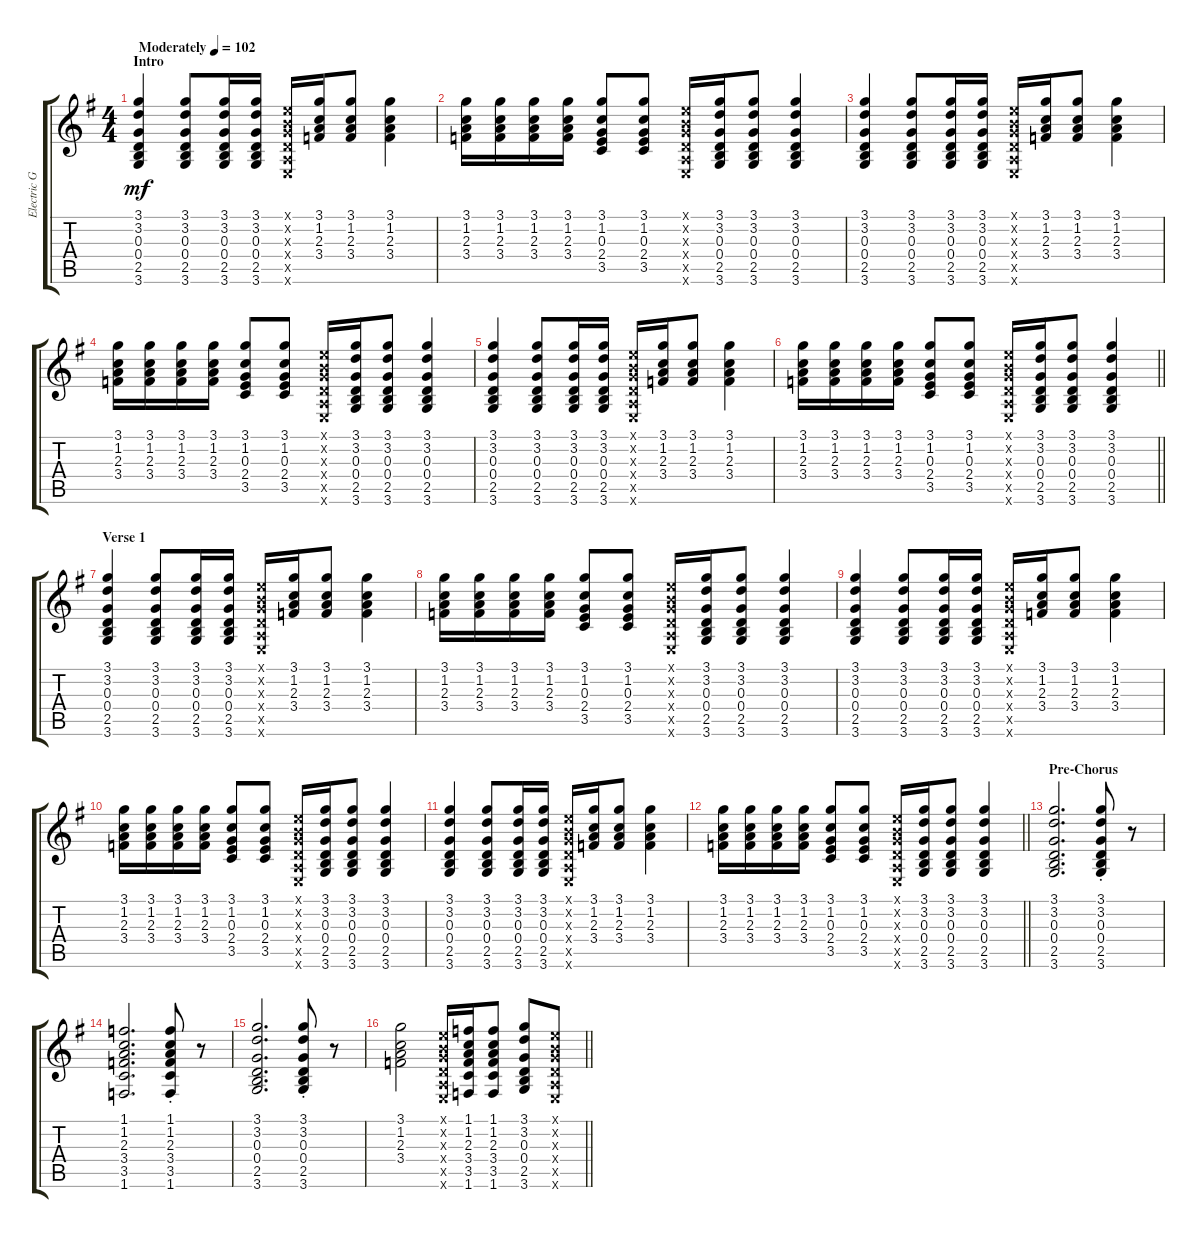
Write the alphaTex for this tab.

\track ("Electric Guitar 1" "Electric G") {instrument electricguitarclean}
\staff {score tabs}
\tuning (E4 B3 G3 D3 A2 E2) {hide}
\ts (4 4)
\section ("" "Intro")
\tempo (102 "Moderately")
\clef g2
\ks g
(3.1 3.2 0.3 0.4 2.5 3.6).4{dy mf instrument electricguitarclean} (3.1 3.2 0.3 0.4 2.5 3.6).8 (3.1 3.2 0.3 0.4 2.5 3.6).16 (3.1 3.2 0.3 0.4 2.5 3.6).16 (0.1{x} 0.2{x} 0.3{x} 0.4{x} 0.5{x} 0.6{x}).16 (3.1 1.2 2.3 3.4).16 (3.1 1.2 2.3 3.4).8 (3.1 1.2 2.3 3.4).4 |
(3.1 1.2 2.3 3.4).16 (3.1 1.2 2.3 3.4).16 (3.1 1.2 2.3 3.4).16 (3.1 1.2 2.3 3.4).16 (3.1 1.2 0.3 2.4 3.5).8 (3.1 1.2 0.3 2.4 3.5).8 (0.1{x} 0.2{x} 0.3{x} 0.4{x} 0.5{x} 0.6{x}).16 (3.1 3.2 0.3 0.4 2.5 3.6).16 (3.1 3.2 0.3 0.4 2.5 3.6).8 (3.1 3.2 0.3 0.4 2.5 3.6).4 |
(3.1 3.2 0.3 0.4 2.5 3.6).4 (3.1 3.2 0.3 0.4 2.5 3.6).8 (3.1 3.2 0.3 0.4 2.5 3.6).16 (3.1 3.2 0.3 0.4 2.5 3.6).16 (0.1{x} 0.2{x} 0.3{x} 0.4{x} 0.5{x} 0.6{x}).16 (3.1 1.2 2.3 3.4).16 (3.1 1.2 2.3 3.4).8 (3.1 1.2 2.3 3.4).4 |
(3.1 1.2 2.3 3.4).16 (3.1 1.2 2.3 3.4).16 (3.1 1.2 2.3 3.4).16 (3.1 1.2 2.3 3.4).16 (3.1 1.2 0.3 2.4 3.5).8 (3.1 1.2 0.3 2.4 3.5).8 (0.1{x} 0.2{x} 0.3{x} 0.4{x} 0.5{x} 0.6{x}).16 (3.1 3.2 0.3 0.4 2.5 3.6).16 (3.1 3.2 0.3 0.4 2.5 3.6).8 (3.1 3.2 0.3 0.4 2.5 3.6).4 |
(3.1 3.2 0.3 0.4 2.5 3.6).4 (3.1 3.2 0.3 0.4 2.5 3.6).8 (3.1 3.2 0.3 0.4 2.5 3.6).16 (3.1 3.2 0.3 0.4 2.5 3.6).16 (0.1{x} 0.2{x} 0.3{x} 0.4{x} 0.5{x} 0.6{x}).16 (3.1 1.2 2.3 3.4).16 (3.1 1.2 2.3 3.4).8 (3.1 1.2 2.3 3.4).4 |
\barLineRight lightlight
(3.1 1.2 2.3 3.4).16 (3.1 1.2 2.3 3.4).16 (3.1 1.2 2.3 3.4).16 (3.1 1.2 2.3 3.4).16 (3.1 1.2 0.3 2.4 3.5).8 (3.1 1.2 0.3 2.4 3.5).8 (0.1{x} 0.2{x} 0.3{x} 0.4{x} 0.5{x} 0.6{x}).16 (3.1 3.2 0.3 0.4 2.5 3.6).16 (3.1 3.2 0.3 0.4 2.5 3.6).8 (3.1 3.2 0.3 0.4 2.5 3.6).4 |
\section ("" "Verse 1")
(3.1 3.2 0.3 0.4 2.5 3.6).4 (3.1 3.2 0.3 0.4 2.5 3.6).8 (3.1 3.2 0.3 0.4 2.5 3.6).16 (3.1 3.2 0.3 0.4 2.5 3.6).16 (0.1{x} 0.2{x} 0.3{x} 0.4{x} 0.5{x} 0.6{x}).16 (3.1 1.2 2.3 3.4).16 (3.1 1.2 2.3 3.4).8 (3.1 1.2 2.3 3.4).4 |
(3.1 1.2 2.3 3.4).16 (3.1 1.2 2.3 3.4).16 (3.1 1.2 2.3 3.4).16 (3.1 1.2 2.3 3.4).16 (3.1 1.2 0.3 2.4 3.5).8 (3.1 1.2 0.3 2.4 3.5).8 (0.1{x} 0.2{x} 0.3{x} 0.4{x} 0.5{x} 0.6{x}).16 (3.1 3.2 0.3 0.4 2.5 3.6).16 (3.1 3.2 0.3 0.4 2.5 3.6).8 (3.1 3.2 0.3 0.4 2.5 3.6).4 |
(3.1 3.2 0.3 0.4 2.5 3.6).4 (3.1 3.2 0.3 0.4 2.5 3.6).8 (3.1 3.2 0.3 0.4 2.5 3.6).16 (3.1 3.2 0.3 0.4 2.5 3.6).16 (0.1{x} 0.2{x} 0.3{x} 0.4{x} 0.5{x} 0.6{x}).16 (3.1 1.2 2.3 3.4).16 (3.1 1.2 2.3 3.4).8 (3.1 1.2 2.3 3.4).4 |
(3.1 1.2 2.3 3.4).16 (3.1 1.2 2.3 3.4).16 (3.1 1.2 2.3 3.4).16 (3.1 1.2 2.3 3.4).16 (3.1 1.2 0.3 2.4 3.5).8 (3.1 1.2 0.3 2.4 3.5).8 (0.1{x} 0.2{x} 0.3{x} 0.4{x} 0.5{x} 0.6{x}).16 (3.1 3.2 0.3 0.4 2.5 3.6).16 (3.1 3.2 0.3 0.4 2.5 3.6).8 (3.1 3.2 0.3 0.4 2.5 3.6).4 |
(3.1 3.2 0.3 0.4 2.5 3.6).4 (3.1 3.2 0.3 0.4 2.5 3.6).8 (3.1 3.2 0.3 0.4 2.5 3.6).16 (3.1 3.2 0.3 0.4 2.5 3.6).16 (0.1{x} 0.2{x} 0.3{x} 0.4{x} 0.5{x} 0.6{x}).16 (3.1 1.2 2.3 3.4).16 (3.1 1.2 2.3 3.4).8 (3.1 1.2 2.3 3.4).4 |
\barLineRight lightlight
(3.1 1.2 2.3 3.4).16 (3.1 1.2 2.3 3.4).16 (3.1 1.2 2.3 3.4).16 (3.1 1.2 2.3 3.4).16 (3.1 1.2 0.3 2.4 3.5).8 (3.1 1.2 0.3 2.4 3.5).8 (0.1{x} 0.2{x} 0.3{x} 0.4{x} 0.5{x} 0.6{x}).16 (3.1 3.2 0.3 0.4 2.5 3.6).16 (3.1 3.2 0.3 0.4 2.5 3.6).8 (3.1 3.2 0.3 0.4 2.5 3.6).4 |
\section ("" "Pre-Chorus")
(3.1 3.2 0.3 0.4 2.5 3.6).2{d} (3.1{st} 3.2{st} 0.3{st} 0.4{st} 2.5{st} 3.6{st}).8 r.8 |
(1.1 1.2 2.3 3.4 3.5 1.6).2{d} (1.1{st} 1.2{st} 2.3{st} 3.4{st} 3.5{st} 1.6{st}).8 r.8 |
(3.1 3.2 0.3 0.4 2.5 3.6).2{d} (3.1{st} 3.2{st} 0.3{st} 0.4{st} 2.5{st} 3.6{st}).8 r.8 |
\barLineRight lightlight
(3.1 1.2 2.3 3.4).2 (0.1{x} 0.2{x} 0.3{x} 0.4{x} 0.5{x} 0.6{x}).16 (1.1 1.2 2.3 3.4 3.5 1.6).16 (1.1 1.2 2.3 3.4 3.5 1.6).8 (3.1 3.2 0.3 0.4 2.5 3.6).8 (0.1{x} 0.2{x} 0.3{x} 0.4{x} 0.5{x} 0.6{x}).8
